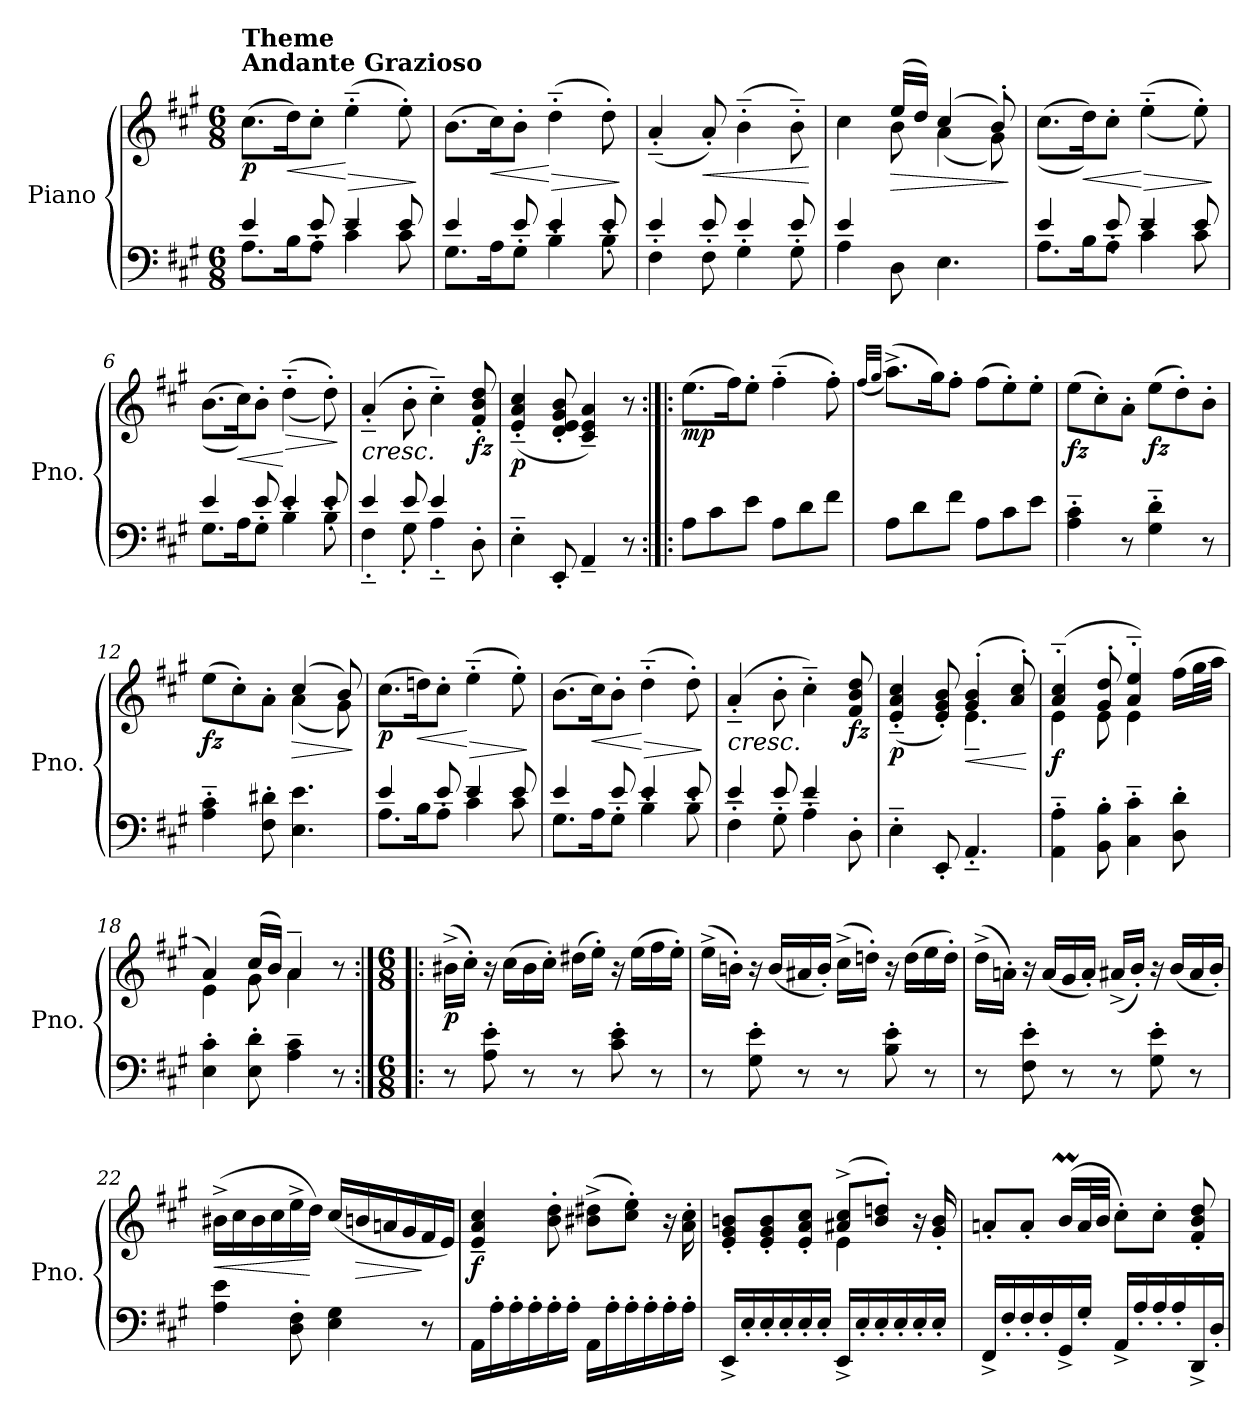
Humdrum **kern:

**kern	**kern	**dynam
*part1	*part1	*part1
*staff2	*staff1	*staff1/2
*I"Piano	*	*
*I'Pno.	*	*
*clefF4	*clefG2	*
*k[f#c#g#]	*k[f#c#g#]	*
*M6/8	*M6/8	*
*MM75	*MM75	*
=1	=1	=1
*^	*	*
!	!	!LO:TX:a:B:t=Andante Grazioso	!
!	!	!LO:TX:B:t=Theme	!
!	!	!	!LO:DY:b
8.A\L	4e/	(>8.cc#\L	p
!	!	!	!LO:HP:b
16B\K	.	16dd\K)	<
8A'\J	8e'/	8cc#'\J	.
!	!	!	!LO:HP:n=1:b
4c#'~\	4e/	(>4ee'~\	[ >
8c#'\	8e/	8ee'\)	.
*v	*v	*	*
.	.	]
=2	=2	=2
*^	*	*
8.G#\L	4e/	(>8.b\L	.
!	!	!	!LO:HP:b
16A\K	.	16cc#\K)	<
8G#'\J	8e'>/	8b'\J	.
!	!	!	!LO:HP:n=1:b
4B'~\	4e/	(>4dd'~\	[ >
8B'\	8e'/	8dd'\)	.
*v	*v	*	*
.	.	]
=3	=3	=3
*^	*	*
4F#'\	4e/	(<4a'~/	.
!	!	!	!LO:HP:b
8F#'\	8e/	8a'/)	<
4G#'\	4e/	(>4b'~\	.
8G#'\	8e/	8b'~\)	.
*v	*v	*	*
.	.	[
=4	=4	=4
*^	*^	*
4A\	4e/	4cc#\	4ryy	.
!	!	!	!	!LO:HP:b
8D\	2ryy	(>16ee/LL	8b\	>
.	.	16dd/JJ)	.	.
4.E\	.	(>4cc#/	(<4a\	.
.	.	8b'/)	8g#\)	.
*v	*v	*	*	*
*	*v	*v	*
.	.	]
=5	=5	=5
*^	*	*
8.A\L	4e/	(>(>8.cc#\L	.
!	!	!	!LO:HP:b
16B\K	.	16dd\K))	<
8A'\J	8e'/	8cc#'\J	.
!	!	!	!LO:HP:n=1:b
4c#'~\	4e/	(>(>4ee'~\	[ >
8c#'\	8e/	8ee'\))	.
*v	*v	*	*
.	.	]
!!LO:LB:g=z
=6	=6	=6
*^	*	*
8.G#\L	4e/	(>(>8.b\L	.
!	!	!	!LO:HP:b
16A\K	.	16cc#\K))	<
8G#'\J	8e'/	8b'\J	.
!	!	!	!LO:HP:n=1:b
4B'~\	4e/	(>(>4dd'~\	[ >
8B'\	8e'/	8dd'\))	.
*v	*v	*	*
.	.	]
=7	=7	=7
*^	*	*
!	!	!	!LO:HP:b
4e/	4F#'~\	(>4a'~/	<
8e/	8G#'\	8b'\	.
4e/	4A'~\	4cc#'~\)	.
!	!	!	!LO:DY:b
8D'\	8ryy	8f#/' 8b/' 8dd/'	fz
*v	*v	*	*
.	.	[
=8	=8	=8
!	!	!LO:DY:b
4E'~\	(<4e/'~ 4a/'~ 4cc#/'~	p
8EE'/	8d/' 8e/' 8g#/' 8b/'	.
4AA~/	4c#/~ 4e/~ 4a/~)	.
8r	8r	.
=9:|!|:	=9:|!|:	=9:|!|:
!	!	!LO:DY:b
8A\L	(>8.ee\L	mp
8c#\	.	.
.	16ff#\K)	.
8e\J	8ee'\J	.
8A\L	(>4ff#'~\	.
8d\	.	.
8f#\J	8ff#'\)	.
=10	=10	=10
.	(<32qff#/LLL	.
.	32qgg#/JJJ	.
8A\L	(>8.aa^\L)	.
8d\	.	.
.	16gg#\K)	.
8f#\J	8ff#'\J	.
8A\L	(>8ff#\L	.
8c#\	8ee'\)	.
8e\J	8ee'\J	.
!!LO:LB:g=z
=11	=11	=11
!	!	!LO:DY:b
4A\'~ 4c#\'~	(>8ee\L	fz
.	8cc#'\)	.
8r	8a'\J	.
!	!	!LO:DY:b
4G#\'~ 4d\'~	(>8ee\L	fz
.	8dd'\)	.
8r	8b'\J	.
=12	=12	=12
*	*^	*
!	!	!	!LO:DY:b
4A\'~ 4c#\'~	(>8ee\L	4.ryy	fz
.	8cc#'>\)	.	.
8F#\' 8d#X\'	8a'>\J	.	.
!	!	!	!LO:HP:b
4.E\ 4.e\	(>4cc#/	(<4a\	>
.	8b/)	8g#\)	.
*	*v	*v	*
.	.	]
=13	=13	=13
*^	*	*
!	!	!	!LO:DY:b
8.A\L	4e/	(>8.cc#\L	p
!	!	!	!LO:HP:b
16B\K	.	16ddn\K)	<
8A'\J	8e/	8cc#'\J	.
!	!	!	!LO:HP:n=1:b
4c#'~\	4e/	(>4ee'~\	[ >
8c#'\	8e/	8ee'\)	.
*v	*v	*	*
.	.	]
=14	=14	=14
*^	*	*
8.G#\L	4e/	(>8.b\L	.
!	!	!	!LO:HP:b
16A\K	.	16cc#\K)	<
8G#'\J	8e/	8b'\J	.
!	!	!	!LO:HP:n=1:b
4B'~\	4e/	(>4dd'~\	[ >
8B'\	8e/	8dd'\)	.
*v	*v	*	*
.	.	]
=15	=15	=15
*^	*	*
!	!	!	!LO:HP:b
4F#'~\	4e/	(>4a'~/	<
8G#'\	8e/	8b'\	.
4A'~\	4e/	4cc#'~\)	.
!	!	!	!LO:DY:b
8D'>\	8ryy	8f#/ 8b/ 8dd/	fz
*v	*v	*	*
.	.	[
=16	=16	=16
*	*^	*
!	!	!	!LO:DY:b
4E'~\	(<4e/'~ 4a/'~ 4cc#/'~	4.ryy	p
8EE'/	8e/'< 8g#/'< 8b/'<)	.	.
!	!	!	!LO:HP:b
4.AA'~/	(>4g#/' 4b/'	4.e~\	<
.	8a/'> 8cc#/'>)	.	.
*	*v	*v	*
.	.	[
!!LO:LB:g=z
=17	=17	=17
*	*^	*
!	!	!	!LO:DY:b
4AA\'~ 4A\'~	(>4a/'~ 4cc#/'~	4e\	f
8BB\' 8B\'	8g#/' 8dd/'	8e\	.
4C#\'~ 4c#\'~	4a/'~ 4ee/'~)	4e\	.
8D\' 8d\'	(>16ff#\LL	8ryy	.
.	32gg#\L	.	.
.	32aa\JJJ	.	.
=18	=18	=18	=18
4E\' 4c#\'	4a/)	4e\	.
8E\' 8d\'	(>16cc#/LL	8g#\	.
.	16b/JJ)	.	.
4A\~ 4c#\~	4a~/	4a\	.
8r	8r	8ryy	.
*	*v	*v	*
!!LO:PB:g=z
=19:|!|:	=19:|!|:	=19:|!|:
*M6/8	*M6/8	*
*	*^	*
!	!LO:TX:B:t=Variation I	!	!
!	!	!	!LO:DY:b
*	*v	*v	*
8r	(>16b#X^\LL	p
.	16cc#'\JJ)	.
8A\' 8e\'	16r	.
.	(>16cc#\LL	.
8r	16b#\	.
.	16cc#'\JJ)	.
8r	(>16dd#X\LL	.
.	16ee'\JJ)	.
8c#\' 8e\'	16r	.
.	(>16ee\LL	.
8r	16ff#\	.
.	16ee'\JJ)	.
=20	=20	=20
8r	(>16ee^\LL	.
.	16bn'\JJ)	.
8G#\' 8e\'	16r	.
.	(<16b/LL	.
8r	16a#X/	.
.	16b'/JJ)	.
8r	(>16cc#^\LL	.
.	16ddn'\JJ)	.
8B\' 8e\'	16r	.
.	(>16dd\LL	.
8r	16ee\	.
.	16dd'\JJ)	.
=21	=21	=21
8r	(>16dd^\LL	.
.	16an'\JJ)	.
8F#\' 8e\'	16r	.
.	(<16a/LL	.
8r	16g#/	.
.	16a'/JJ)	.
8r	(<16a#X^>/LL	.
.	16b'/JJ)	.
8G#\' 8e\'	16r	.
.	(<16b/LL	.
8r	16a#/	.
.	16b'/JJ)	.
!!LO:LB:g=z
=22	=22	=22
!	!	!LO:HP:b
4A\ 4e\	(>16b#X^\LL	<
.	16cc#\	.
.	16b#\	.
.	16cc#\	.
8D\' 8F#\'	16ee^\	.
.	16dd\JJ)	[
4E\ 4G#\	(<16cc#/LL	.
!	!	!LO:HP:b
.	16bn/	>
.	16an/	.
.	16g#/	.
8r	16f#/	]
.	16e/JJ)	.
=23	=23	=23
!	!	!LO:DY:b
16AA\LL	4e/~> 4a/~> 4cc#/~>	f
16A'\	.	.
16A'\	.	.
16A'\	.	.
16A'\	8b\' 8dd\'	.
16A'\JJ	.	.
16AA\LL	(>8b#X\^ 8dd#X\^L	.
16A'\	.	.
16A'\	8cc#\' 8ee\'J)	.
16A'\	.	.
16A'\	16r	.
16A'\JJ	16a\' 16cc#\'	.
=24	=24	=24
*	*^	*
16EE^/LL	8e/' 8g#/' 8bn/'L	4.ryy	.
16E'/	.	.	.
16E'/	8e/' 8g#/' 8b/'	.	.
16E'/	.	.	.
16E'/	8e/' 8a/' 8cc#/'J	.	.
16E'/JJ	.	.	.
16EE^/LL	(>8a#X/^ 8cc#/^L	4e\	.
16E'/	.	.	.
16E'/	8b/' 8ddn/'J)	.	.
16E'/	.	.	.
16E'/	16r	8ryy	.
16E'/JJ	16g#/'< 16b/'<	.	.
*	*v	*v	*
=25	=25	=25
16FF#^/LL	8an'/L	.
16F#'/	.	.
16F#'/	8a'/J	.
16F#'/	.	.
16GG#^/	(<16bM/LL	.
16G#'/JJ	32a/L	.
.	32b/JJJ	.
16AA^/LL	8cc#'\L)	.
16A'/	.	.
16A'/	8cc#'\J	.
16A'/	.	.
16DD^/	8f#/' 8b/' 8dd/'	.
16D'/JJ	.	.
=	=	=
*-	*-	*-
